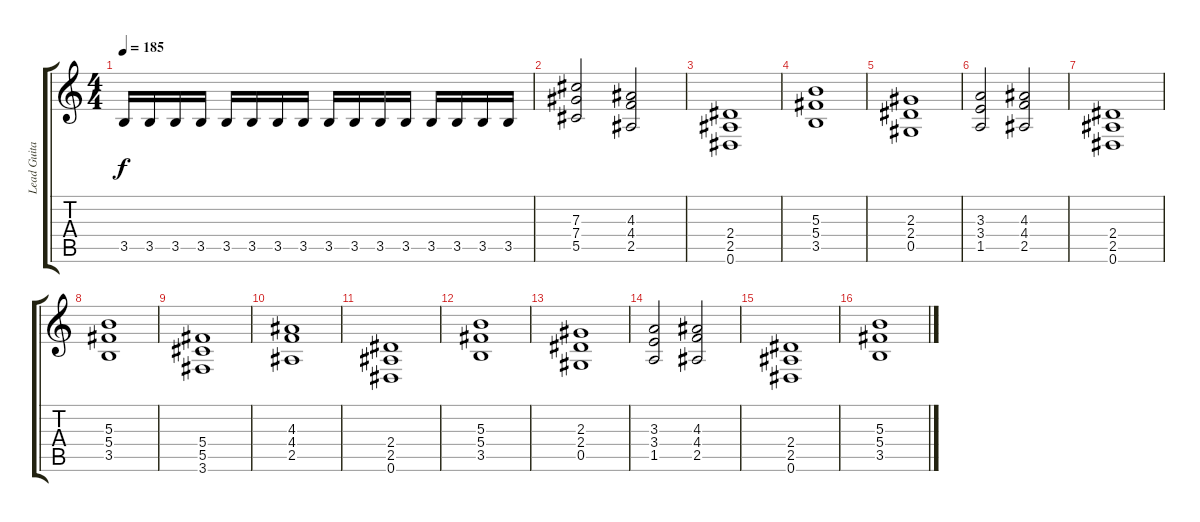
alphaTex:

\track ("Lead Guitar" "Lead Guita") {instrument distortionguitar}
\staff {score tabs}
\tuning (Eb4 Bb3 Gb3 Db3 Ab2 Eb2) {hide}
\ts (4 4)
\tempo 185
\clef g2
\ks c
3.5.16{dy f} 3.5.16 3.5.16 3.5.16 3.5.16 3.5.16 3.5.16 3.5.16 3.5.16 3.5.16 3.5.16 3.5.16 3.5.16 3.5.16 3.5.16 3.5.16 |
(7.3 7.4 5.5).2 (4.3 4.4 2.5).2 |
(2.4 2.5 0.6).1 |
(5.3 5.4 3.5).1 |
(2.3 2.4 0.5).1 |
(3.3 3.4 1.5).2 (4.3 4.4 2.5).2 |
(2.4 2.5 0.6).1 |
(5.3 5.4 3.5).1 |
(5.4 5.5 3.6).1 |
(4.3 4.4 2.5).1 |
(2.4 2.5 0.6).1 |
(5.3 5.4 3.5).1 |
(2.3 2.4 0.5).1 |
(3.3 3.4 1.5).2 (4.3 4.4 2.5).2 |
(2.4 2.5 0.6).1 |
(5.3 5.4 3.5).1
